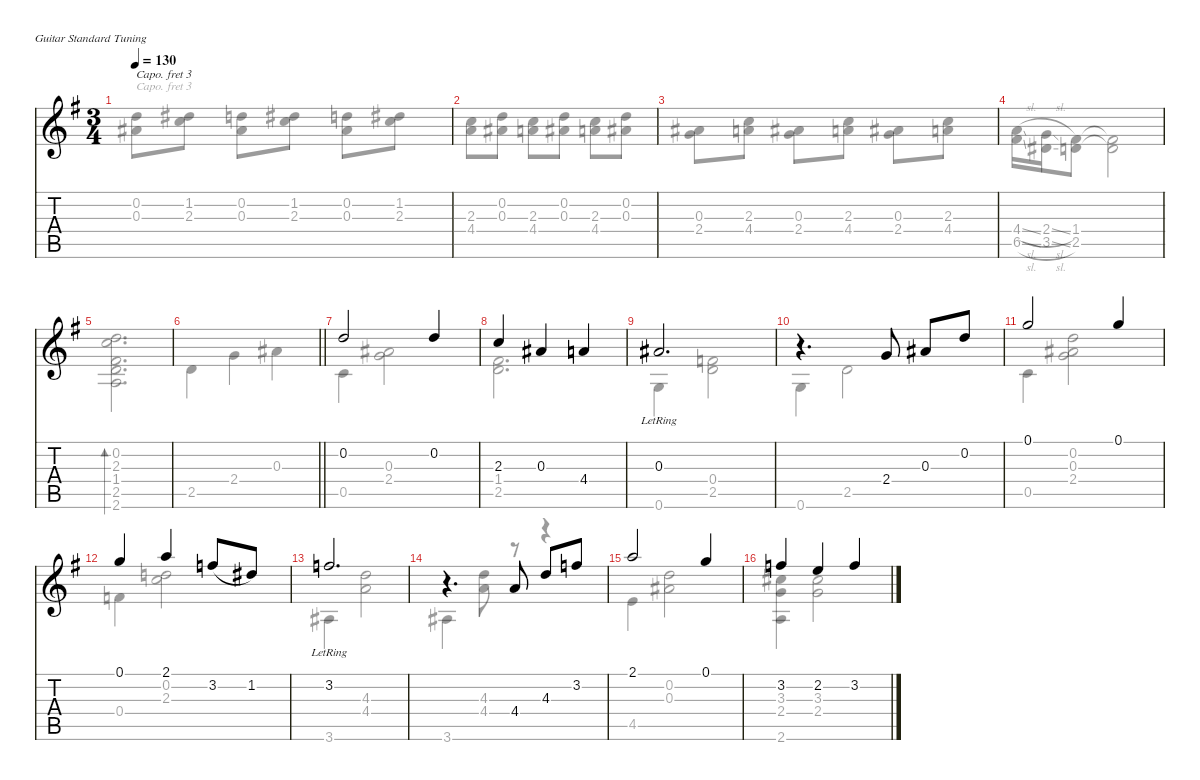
\defaultSystemsLayout 4
\hideDynamics
\bracketExtendMode nobrackets
\singleTrackTrackNamePolicy hidden
\multiTrackTrackNamePolicy hidden
\firstSystemTrackNameMode fullname
\firstSystemTrackNameOrientation horizontal
\otherSystemsTrackNameOrientation horizontal
\track ("Acoustic Guitar" "Acoustic G") {instrument acousticguitarnylon}
\staff {score tabs}
\capo 3
\tuning (E4 B3 G3 D3 A2 E2)
\voice
\ts (3 4)
\ac
\tempo 130
\clef g2
\ks eminor
|
|
|
|
|
\barLineRight lightlight
|
0.2.2 0.2.4 |
2.3.4 0.3.4 4.4.4 |
0.3{lr}.2{d} |
r.4{d} 2.4.8 0.3.8 0.2.8 |
0.1.2 0.1.4 |
0.1.4 2.1.4 3.2.8{legatoorigin} 1.2.8 |
3.2{lr}.2{d} |
r.4{d} 4.4.8 4.3.8 3.2.8 |
2.1.2 0.1.4 |
3.2.4 2.2.4 3.2.4
\voice
\clef g2
\ottava regular
\simile none
\ks eminor
(0.2 0.3).8{dy mf} (2.3 1.2).8 (0.2 0.3).8 (2.3 1.2).8 (0.2 0.3).8 (2.3 1.2).8 |
(2.3 4.4).8 (0.3 0.2).8 (2.3 4.4).8 (0.3 0.2).8 (2.3 4.4).8 (0.3 0.2).8 |
(0.3 2.4).8 (4.4 2.3).8 (0.3 2.4).8 (4.4 2.3).8 (0.3 2.4).8 (4.4 2.3).8 |
(6.5{sl} 4.4{sl}).16 (2.4{sl} 3.5{sl}).16 (2.5 1.4).8 (1.4{t} 2.5{t}).2 |
(2.6 2.5 1.4 2.3 0.2).2{d bd 141 fermata (medium 0.36)} |
\barLineRight lightlight
2.5.4 2.4.4 0.3.4 |
0.5.4 (2.4 0.3).2 |
(2.5 1.4).2{d} |
0.6.4 (2.5 0.4).2 |
0.6.4 2.5.2 |
0.5.4 (0.3 0.2 2.4).2 |
0.4.4 (0.2 2.3).2 |
3.6.4 (4.4 4.3).2 |
3.6.4 (4.4 4.3).8 r.8 r.4 |
4.5.4 (0.2 0.3).2 |
(3.3 2.4 2.6).4 (2.4 3.3).2
